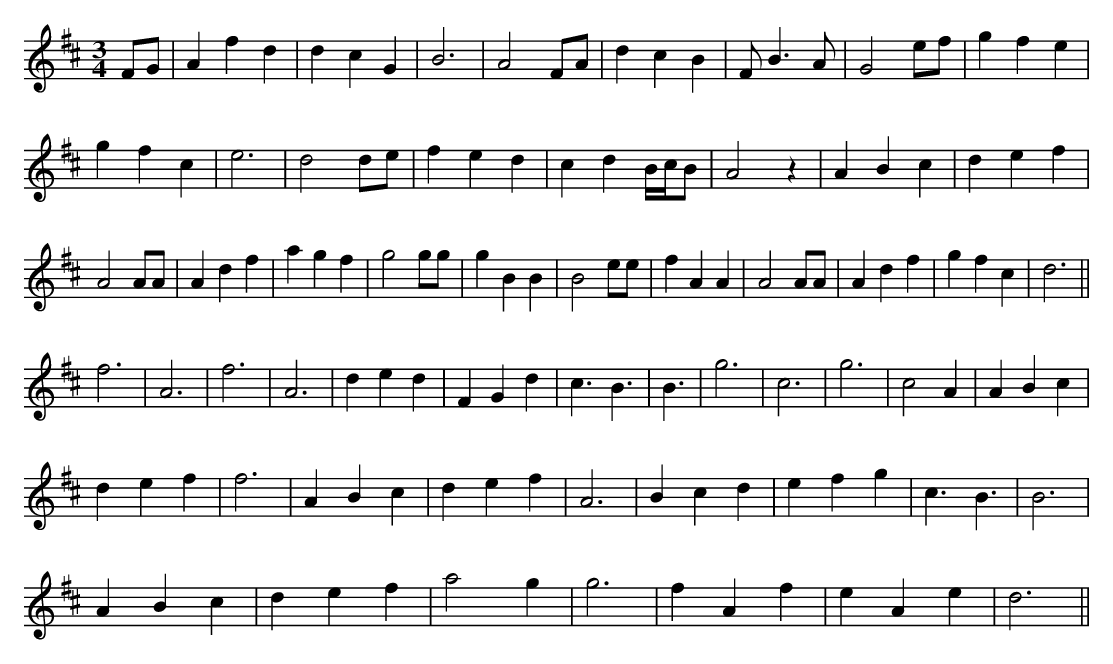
X:1
M:3/4
K:D
FG|A2 f2 d2|d2 c2 G2|B6|A4 FA|d2 c2 B2|F2 <B2 A|G4 ef|g2 f2 e2|
g2 f2 c2|e6|d4 de|f2 e2 d2|c2 d2 B/c/B|A4 z2|A2 B2 c2|d2 e2 f2|
A4 AA|A2 d2 f2|a2 g2 f2|g4 gg|g2 B2 B2|B4 ee|f2 A2 A2|A4 AA|A2 d2 f2|g2 f2 c2|d6||
f6|A6|f6|A6|d2 e2 d2|F2 G2 d2|c2> B4>|B6|g6|c6|g6|c4 A2|A2 B2 c2|
d2 e2 f2|f6|A2 B2 c2|d2 e2 f2|A6|B2 c2 d2|e2 f2 g2|c2> B4>|B12|
A2 B2 c2|d2 e2 f2|a4 g2|g6|f2 A2 f2|e2 A2 e2|d6||
